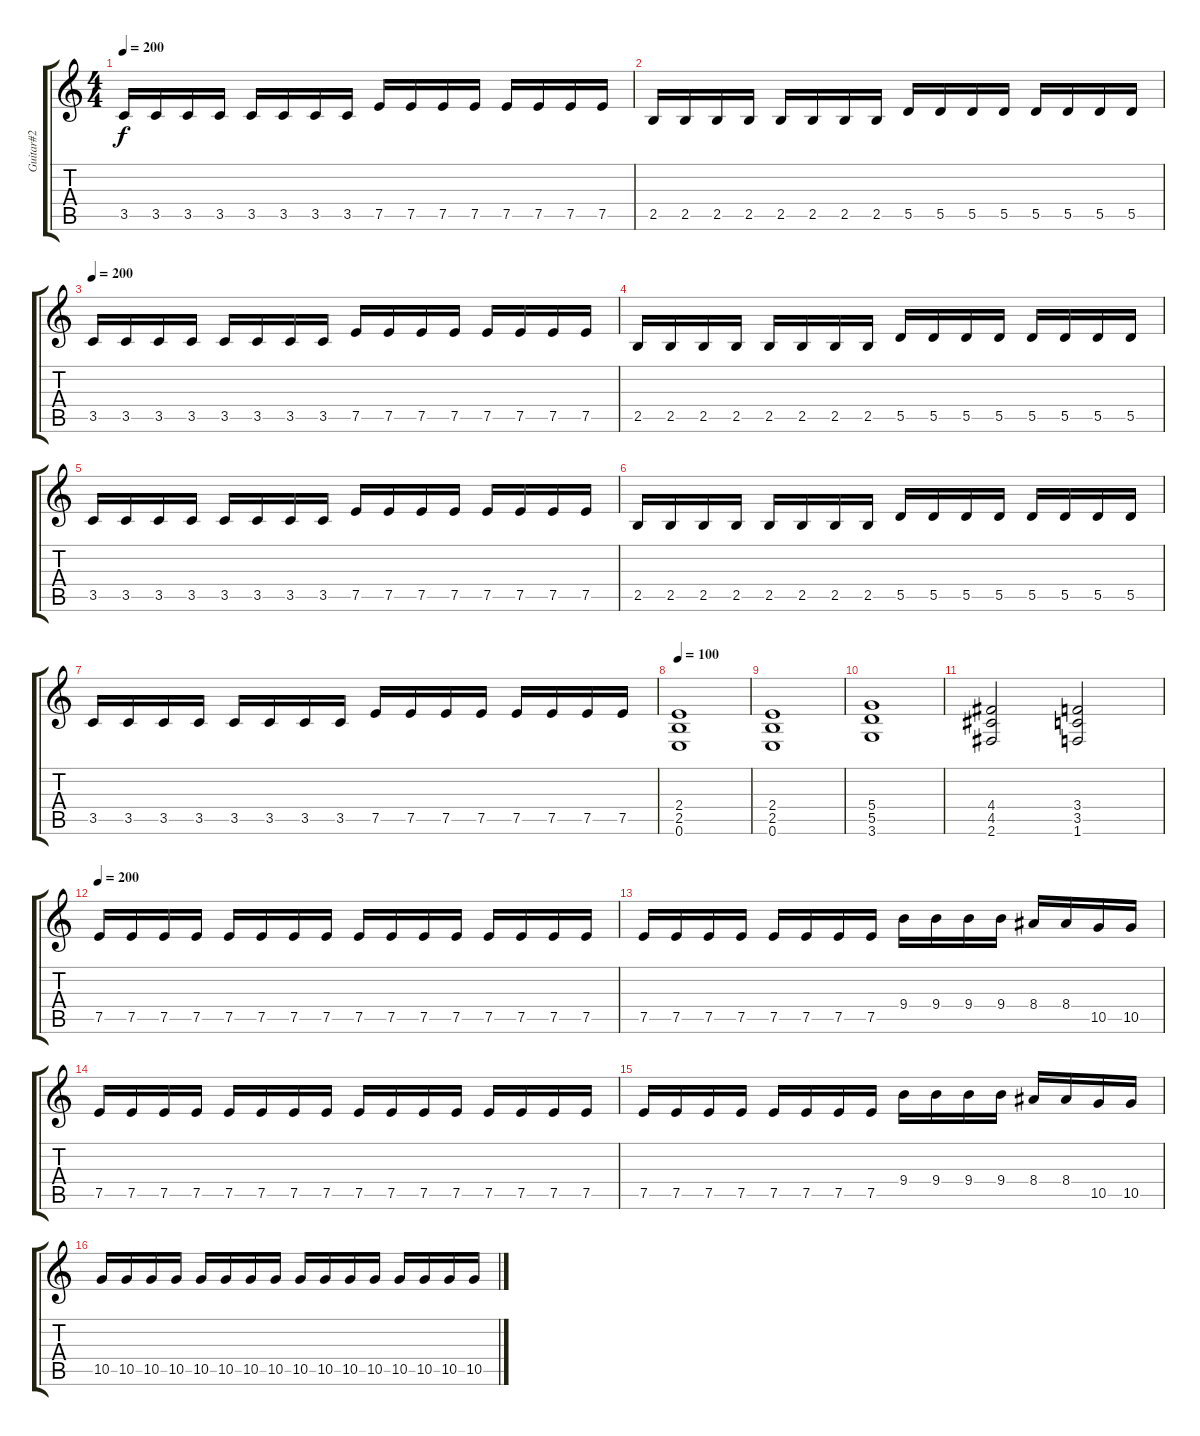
\track ("Guitar#2" "Guitar#2") {instrument distortionguitar}
\staff {score tabs}
\tuning (E4 B3 G3 D3 A2 E2) {hide}
\ts (4 4)
\tempo 200
\clef g2
\ks c
3.5.16{dy f} 3.5.16 3.5.16 3.5.16 3.5.16 3.5.16 3.5.16 3.5.16 7.5.16 7.5.16 7.5.16 7.5.16 7.5.16 7.5.16 7.5.16 7.5.16 |
2.5.16 2.5.16 2.5.16 2.5.16 2.5.16 2.5.16 2.5.16 2.5.16 5.5.16 5.5.16 5.5.16 5.5.16 5.5.16 5.5.16 5.5.16 5.5.16 |
\tempo 200
3.5.16 3.5.16 3.5.16 3.5.16 3.5.16 3.5.16 3.5.16 3.5.16 7.5.16 7.5.16 7.5.16 7.5.16 7.5.16 7.5.16 7.5.16 7.5.16 |
2.5.16 2.5.16 2.5.16 2.5.16 2.5.16 2.5.16 2.5.16 2.5.16 5.5.16 5.5.16 5.5.16 5.5.16 5.5.16 5.5.16 5.5.16 5.5.16 |
3.5.16 3.5.16 3.5.16 3.5.16 3.5.16 3.5.16 3.5.16 3.5.16 7.5.16 7.5.16 7.5.16 7.5.16 7.5.16 7.5.16 7.5.16 7.5.16 |
2.5.16 2.5.16 2.5.16 2.5.16 2.5.16 2.5.16 2.5.16 2.5.16 5.5.16 5.5.16 5.5.16 5.5.16 5.5.16 5.5.16 5.5.16 5.5.16 |
3.5.16 3.5.16 3.5.16 3.5.16 3.5.16 3.5.16 3.5.16 3.5.16 7.5.16 7.5.16 7.5.16 7.5.16 7.5.16 7.5.16 7.5.16 7.5.16 |
\tempo 100
(2.4 2.5 0.6).1 |
(2.4 2.5 0.6).1 |
(5.4 5.5 3.6).1 |
(4.4 4.5 2.6).2 (3.4 3.5 1.6).2 |
\tempo 200
7.5.16 7.5.16 7.5.16 7.5.16 7.5.16 7.5.16 7.5.16 7.5.16 7.5.16 7.5.16 7.5.16 7.5.16 7.5.16 7.5.16 7.5.16 7.5.16 |
7.5.16 7.5.16 7.5.16 7.5.16 7.5.16 7.5.16 7.5.16 7.5.16 9.4.16 9.4.16 9.4.16 9.4.16 8.4.16 8.4.16 10.5.16 10.5.16 |
7.5.16 7.5.16 7.5.16 7.5.16 7.5.16 7.5.16 7.5.16 7.5.16 7.5.16 7.5.16 7.5.16 7.5.16 7.5.16 7.5.16 7.5.16 7.5.16 |
7.5.16 7.5.16 7.5.16 7.5.16 7.5.16 7.5.16 7.5.16 7.5.16 9.4.16 9.4.16 9.4.16 9.4.16 8.4.16 8.4.16 10.5.16 10.5.16 |
10.5.16 10.5.16 10.5.16 10.5.16 10.5.16 10.5.16 10.5.16 10.5.16 10.5.16 10.5.16 10.5.16 10.5.16 10.5.16 10.5.16 10.5.16 10.5.16
